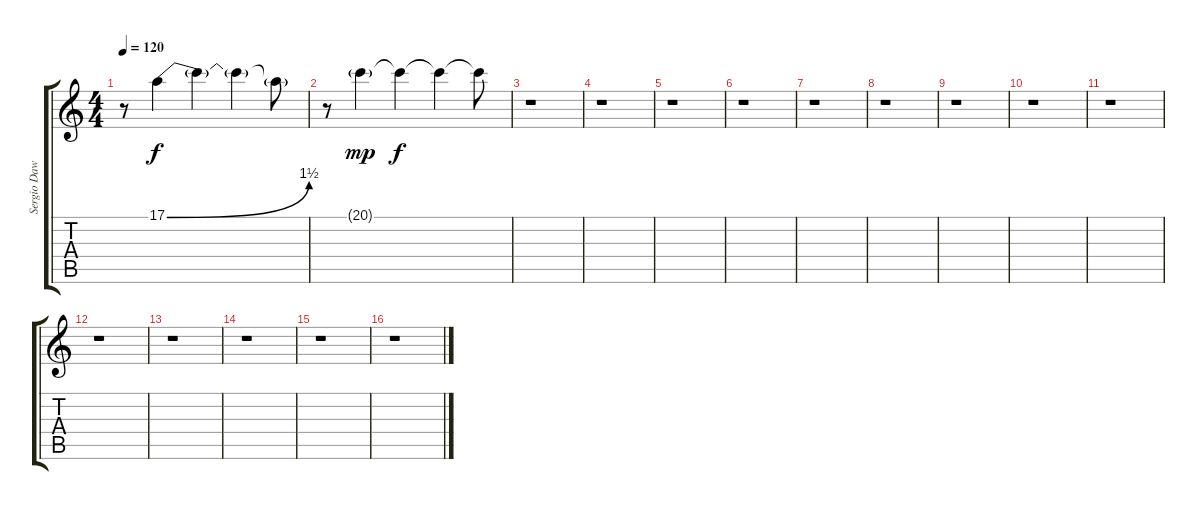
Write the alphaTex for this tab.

\track ("Sergio Dawi" "Sergio Daw") {instrument altosax}
\staff {score tabs}
\tuning (E4 B3 G3 D3 A2 E2) {hide}
\ts (4 4)
\tempo 120
\clef g2
\ks c
r.8{dy f} 17.1{be (bend 0 0 60 6)}.4 17.1{t}.4 17.1{t}.4 17.1{t}.8 |
r.8 20.1{g}.4{dy mp} 20.1{t}.4{dy f} 20.1{t}.4 20.1{t}.8 |
r.1 |
r.1 |
r.1 |
r.1 |
r.1 |
r.1 |
r.1 |
r.1 |
r.1 |
r.1 |
r.1 |
r.1 |
r.1 |
r.1
